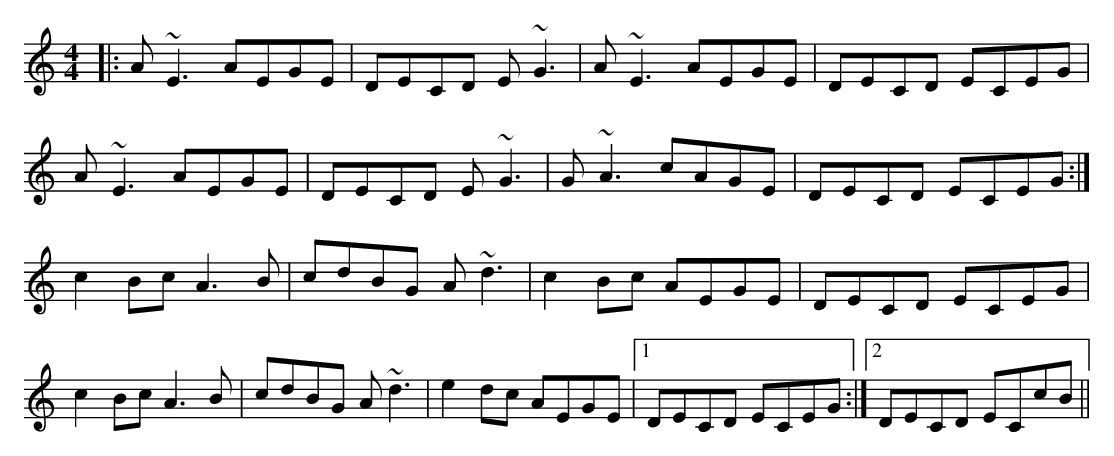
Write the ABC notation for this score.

X:1
M:4/4
K:Amin
|:A~E3 AEGE|DECD E~G3|A~E3 AEGE|DECD ECEG|
A~E3 AEGE|DECD E~G3|G~A3 cAGE|DECD ECEG:|
c2Bc A3B|cdBG A~d3|c2Bc AEGE|DECD ECEG|
c2Bc A3B|cdBG A~d3|e2dc AEGE|1 DECD ECEG:|2 DECD ECcB||
